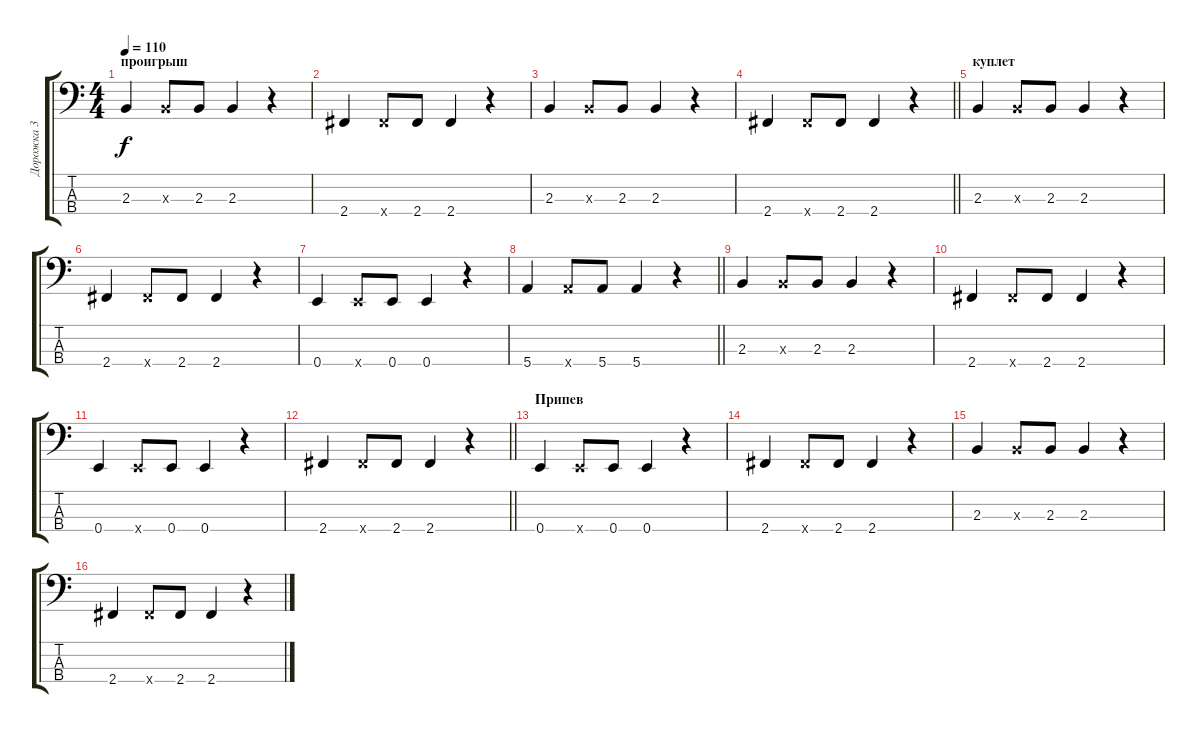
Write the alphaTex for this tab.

\track ("Дорожка 3" "Дорожка 3") {instrument electricbassfinger}
\staff {score tabs}
\tuning (G2 D2 A1 E1) {hide}
\ts (4 4)
\section ("" "проигрыш")
\tempo 110
\clef f4
\ks c
2.3.4{dy f} 2.3{x}.8 2.3.8 2.3.4 r.4 |
2.4.4 2.4{x}.8 2.4.8 2.4.4 r.4 |
2.3.4 2.3{x}.8 2.3.8 2.3.4 r.4 |
\barLineRight lightlight
2.4.4 2.4{x}.8 2.4.8 2.4.4 r.4 |
\section ("" "куплет")
2.3.4 2.3{x}.8 2.3.8 2.3.4 r.4 |
2.4.4 2.4{x}.8 2.4.8 2.4.4 r.4 |
0.4.4 0.4{x}.8 0.4.8 0.4.4 r.4 |
\barLineRight lightlight
5.4.4 5.4{x}.8 5.4.8 5.4.4 r.4 |
2.3.4 2.3{x}.8 2.3.8 2.3.4 r.4 |
2.4.4 2.4{x}.8 2.4.8 2.4.4 r.4 |
0.4.4 0.4{x}.8 0.4.8 0.4.4 r.4 |
\barLineRight lightlight
2.4.4 2.4{x}.8 2.4.8 2.4.4 r.4 |
\section ("" "Припев")
0.4.4 0.4{x}.8 0.4.8 0.4.4 r.4 |
2.4.4 2.4{x}.8 2.4.8 2.4.4 r.4 |
2.3.4 2.3{x}.8 2.3.8 2.3.4 r.4 |
2.4.4 2.4{x}.8 2.4.8 2.4.4 r.4
